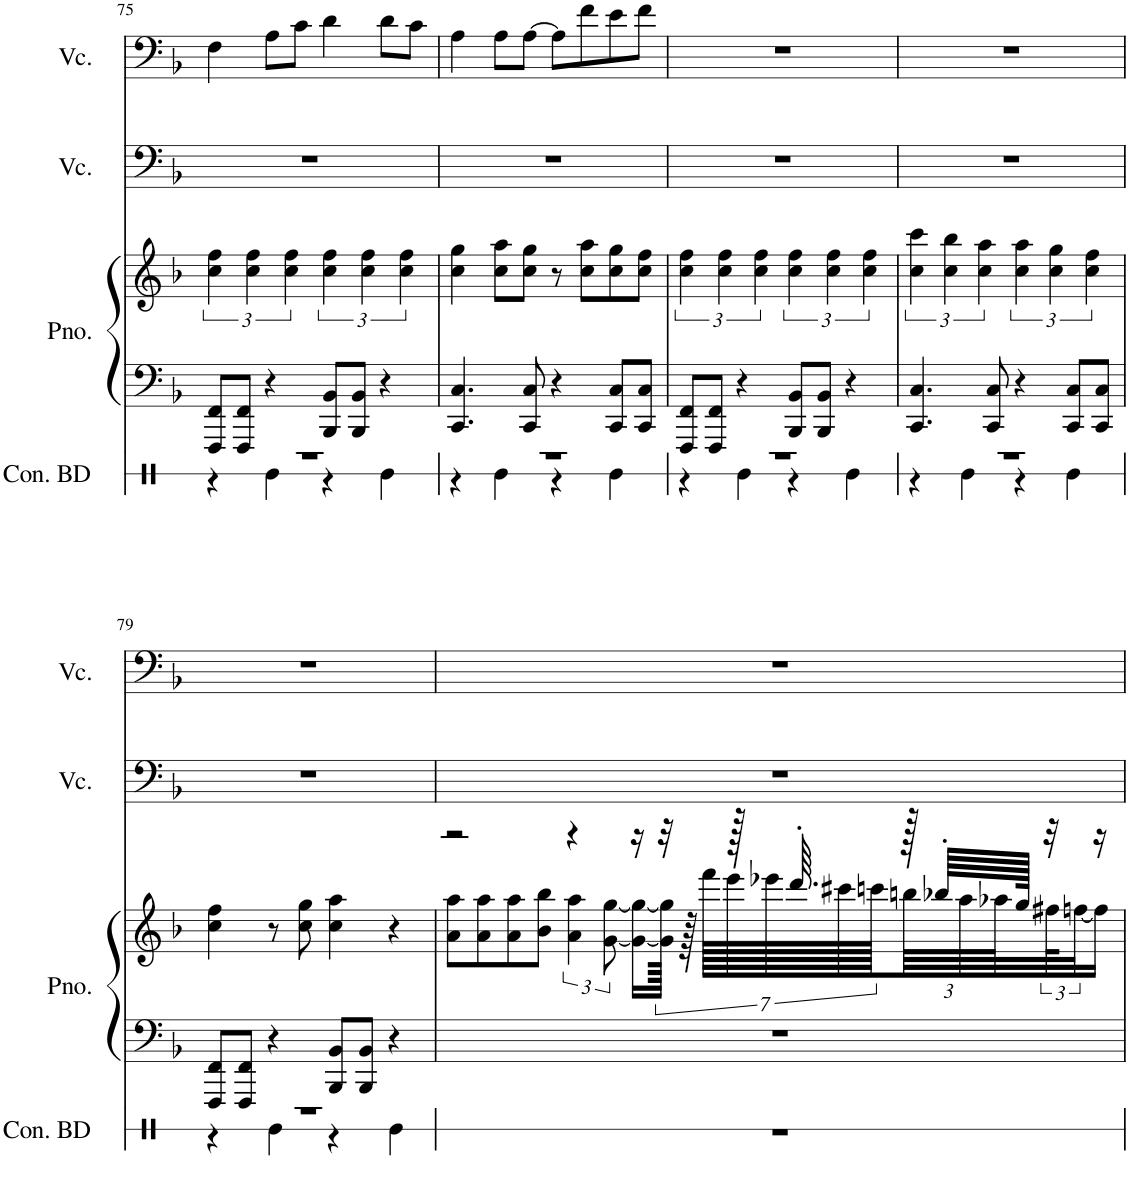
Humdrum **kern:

**kern	**kern	**kern	**kern	**kern
*part4	*part3	*part3	*part2	*part1
*staff5	*staff4	*staff3	*staff2	*staff1
*I"Concert Bass Drum, Concert Bass Drum	*I"Piano, Piano	*	*I"Violoncello	*I"Violoncello, Violoncello
*I'Con. BD	*I'Pno.	*	*I'Vc.	*I'Vc.
!!LO:PB:g=z
*clefX	*clefG2	*clefG2	*clefF4	*clefF4
*k[]	*k[b-]	*k[b-]	*k[b-]	*k[b-]
*M4/4	*M4/4	*M4/4	*M4/4	*M4/4
=75	=75	=75	=75	=75
*^	*	*	*	*
1r	4r	8FFF/ 8FF/L	6cc\ 6ff\	1r	4F\
.	.	8FFF/ 8FF/J	.	.	.
.	.	.	6cc\ 6ff\	.	.
.	4Re\	4r	.	.	8A\L
.	.	.	6cc\ 6ff\	.	.
.	.	.	.	.	8c\J
.	4r	8BBB-/ 8BB-/L	6cc\ 6ff\	.	4d\
.	.	8BBB-/ 8BB-/J	.	.	.
.	.	.	6cc\ 6ff\	.	.
.	4Re\	4r	.	.	8d\L
.	.	.	6cc\ 6ff\	.	.
.	.	.	.	.	8c\J
=76	=76	=76	=76	=76	=76
1r	4r	4.CC/ 4.C/	4cc\ 4gg\	1r	4A\
.	4Re\	.	8cc\ 8aa\L	.	8A\L
.	.	8CC/ 8C/	8cc\ 8gg\J	.	[8A\J
.	4r	4r	8r	.	8A\L]
.	.	.	8cc\ 8aa\L	.	8f\
.	4Re\	8CC/ 8C/L	8cc\ 8gg\	.	8e\
.	.	8CC/ 8C/J	8cc\ 8ff\J	.	8f\J
=77	=77	=77	=77	=77	=77
1r	4r	8FFF/ 8FF/L	6cc\ 6ff\	1r	1r
.	.	8FFF/ 8FF/J	.	.	.
.	.	.	6cc\ 6ff\	.	.
.	4Re\	4r	.	.	.
.	.	.	6cc\ 6ff\	.	.
.	4r	8BBB-/ 8BB-/L	6cc\ 6ff\	.	.
.	.	8BBB-/ 8BB-/J	.	.	.
.	.	.	6cc\ 6ff\	.	.
.	4Re\	4r	.	.	.
.	.	.	6cc\ 6ff\	.	.
=78	=78	=78	=78	=78	=78
1r	4r	4.CC/ 4.C/	6cc\ 6ccc\	1r	1r
.	.	.	6cc\ 6bb-\	.	.
.	4Re\	.	.	.	.
.	.	.	6cc\ 6aa\	.	.
.	.	8CC/ 8C/	.	.	.
.	4r	4r	6cc\ 6aa\	.	.
.	.	.	6cc\ 6gg\	.	.
.	4Re\	8CC/ 8C/L	.	.	.
.	.	.	6cc\ 6ff\	.	.
.	.	8CC/ 8C/J	.	.	.
!!LO:LB:g=z
=79	=79	=79	=79	=79	=79
1r	4r	8FFF/ 8FF/L	4cc\ 4ff\	1r	1r
.	.	8FFF/ 8FF/J	.	.	.
.	4Re\	4r	8r	.	.
.	.	.	8cc\ 8gg\	.	.
.	4r	8BBB-/ 8BB-/L	4cc\ 4aa\	.	.
.	.	8BBB-/ 8BB-/J	.	.	.
.	4Re\	4r	4r	.	.
*v	*v	*	*	*	*
=80	=80	=80	=80	=80
*	*	*^	*	*
1r	1r	2r	8a\ 8aa\L	1r	1r
.	.	.	8a\ 8aa\	.	.
.	.	.	8a\ 8aa\	.	.
.	.	.	8b-\ 8bb-\J	.	.
.	.	4r	6a\ 6aa\	.	.
.	.	.	[12g\ [12gg\	.	.
.	.	16r	16g\_ 16gg\_LL	.	.
.	.	32r	112g\] 112gg\]JJkkk	.	.
.	.	.	112r	.	.
.	.	.	112fff\LLLLL	.	.
.	.	.	112eee\	.	.
.	.	128r	.	.	.
.	.	.	112eee-X\	.	.
.	.	64.ddd'/	.	.	.
.	.	.	112ccc#X\	.	.
.	.	.	112cccn\J	.	.
*	*	*	*Xbrackettup	*	*
.	.	128r	96bbn\	.	.
.	.	64bb-X'/LLLL	.	.	.
.	.	.	96aa\	.	.
.	.	.	96aa-X\	.	.
.	.	128gg/JJJJk	.	.	.
*	*	*	*brackettup	*	*
.	.	32r	96ff#X\J	.	.
.	.	.	[48ffn\J	.	.
.	.	16r	16ff\JJ]	.	.
*	*	*v	*v	*	*
=	=	=	=	=
*-	*-	*-	*-	*-
